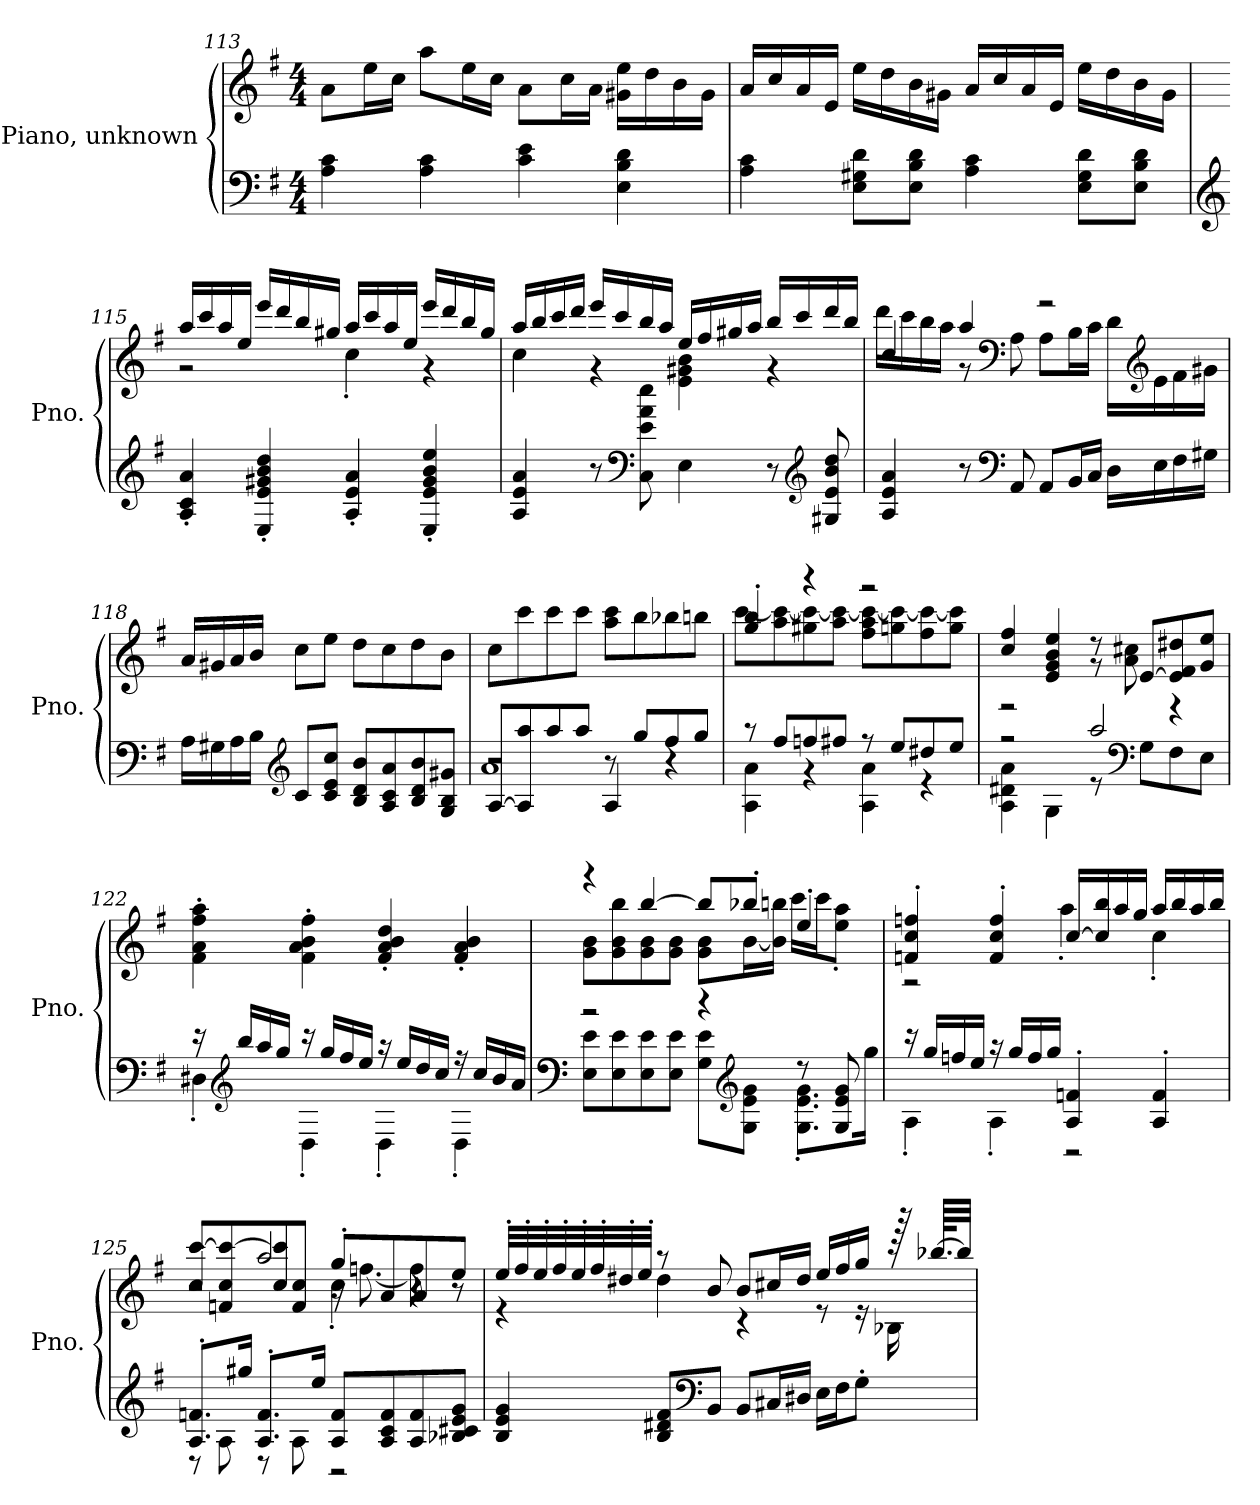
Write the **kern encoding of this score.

**kern	**kern
*part1	*part1
*staff2	*staff1
*I"Piano, unknown	*
*I'Pno.	*
!!LO:LB:g=z
*clefF4	*clefG2
*k[f#]	*k[f#]
*M4/4	*M4/4
=113	=113
4A\ 4c\	8a\L
.	16ee\L
.	16cc\JJ
4A\ 4c\	8aa\L
.	16ee\L
.	16cc\JJ
4c\ 4e\	8a\L
.	16cc\L
.	16a\JJ
4E\ 4B\ 4d\	16g#X\ 16ee\LL
.	16dd\
.	16b\
.	16g#\JJ
=114	=114
4A\ 4c\	16a/LL
.	16cc/
.	16a/
.	16e/JJ
8E\ 8G#X\ 8d\L	16ee\LL
.	16dd\
8E\ 8B\ 8d\J	16b\
.	16g#X\JJ
4A\ 4c\	16a/LL
.	16cc/
.	16a/
.	16e/JJ
8E\ 8G#\ 8d\L	16ee\LL
.	16dd\
8E\ 8B\ 8d\J	16b\
.	16g#\JJ
!!LO:LB:g=z
=115	=115
*clefG2	*
*	*^
4A/' 4c/' 4a/'	16aa/LL	2r
.	16ccc/	.
.	16aa/	.
.	16ee/JJ	.
4E/' 4e/' 4g#X/' 4b/' 4dd/'	16eee/LL	.
.	16ddd/	.
.	16bb/	.
.	16gg#X/JJ	.
4A/' 4e/' 4a/'	16aa/LL	4cc'\
.	16ccc/	.
.	16aa/	.
.	16ee/JJ	.
4E/' 4e/' 4g#/' 4b/' 4ee/'	16eee/LL	4r
.	16ddd/	.
.	16bb/	.
.	16gg#/JJ	.
=116	=116	=116
4A/ 4e/ 4a/	16aa/LL	4cc\
.	16bb/	.
.	16ccc/	.
.	16ddd/JJ	.
8r	16eee/LL	4r
.	16ccc/	.
*clefF4	*	*
8C\ 8e\ 8a\ 8ee\	16bb/	.
.	16aa/JJ	.
4E\	16ee/LL	4e\ 4g#X\ 4b\
.	16ff#/	.
.	16gg#X/	.
.	16aa/JJ	.
8r	16bb/LL	4r
.	16ccc/	.
*clefG2	*	*
8G#X/ 8e/ 8b/ 8dd/	16ddd/	.
.	16bb/JJ	.
!!LO:LB:g=z	!!
=117	=117	=117
4A/ 4e/ 4a/	4cc/	16ddd\LL
.	.	16ccc\
.	.	16bb\
.	.	16aa\JJ
8r	4aa/	8r
*clefF4	*clefF4	*
8AA/	.	8A\
8AA/L	2r	8A\L
16BB/L	.	16B\L
16C/JJ	.	16c\JJ
16D\LL	.	16d\LL
*	*clefG2	*
16E\	.	16e\
16F#\	.	16f#\
16G#X\JJ	.	16g#X\JJ
*	*v	*v
=118	=118
16A\LL	16a/LL
16G#X\	16g#X/
16A\	16a/
16B\JJ	16b/JJ
*clefG2	*
8c/L	8cc\L
8c/ 8e/ 8cc/J	8ee\J
8B/ 8d/ 8b/L	8dd\L
8A/ 8c/ 8a/	8cc\
8B/ 8d/ 8b/	8dd\
8G#/ 8B/ 8g#X/J	8b\J
!!LO:PB:g=z
=119	=119
*^	*
*	*^	*
[8A/L	1a	2r	8cc\L
8A/] 8aa/	.	.	8ccc\
8aa/	.	.	8ccc\
8aa/J	.	.	8ccc\J
8r	.	4A/	8aa\ 8ccc\L
8gg/L	.	.	8bb\
8ff#/	.	4r	8bb-X\
8gg/J	.	.	8bbn\J
*	*v	*v	*
=120	=120	=120
*	*	*^
8r	4A\ 4a\	4gg/' 4bb/'	[8ccc\L
8ff#/L	.	.	8aa\ 8ccc\_
8ffn/	4r	4r	8gg#X\ 8ccc\_
8ff#X/J	.	.	8aa\ 8ccc\_J
8r	4A\ 4a\	2r	8ff#\ 8aa\ 8ccc\_L
8ee/L	.	.	8ggn\ 8ccc\_
8dd#X/	4r	.	8ff#\ 8ccc\_
8ee/J	.	.	8gg\ 8ccc\]J
=121	=121	=121	=121
2r	4A\ 4d#X\ 4a\	4cc/ 4ff#/	2r
.	4G\	4e/ 4g/ 4b/ 4ee/	.
2aa/	8r	8r	8r
*clefF4	*	*	*
.	8G\L	[8e/L	8a\ 8cc#X\
.	8F#\	8e/] 8f#/ 8dd#X/	4r
.	8E\J	8g/ 8ee/J	.
*	*	*v	*v
!!LO:LB:g=z
=122	=122	=122
16r	4D#X'\	4f#\' 4a\' 4ff#\' 4aa\'
*clefG2	*	*
16bb/LL	.	.
16aa/	.	.
16gg/JJ	.	.
16r	4D#'\	4f#\' 4a\' 4b\' 4ff#\'
16gg/LL	.	.
16ff#/	.	.
16ee/JJ	.	.
16r	4D#'\	4f#/' 4a/' 4b/' 4dd/'
16ee/LL	.	.
16dd/	.	.
16cc/JJ	.	.
16r	4D#'\	4f#/' 4a/' 4b/'
16cc/LL	.	.
16b/	.	.
16a/JJ	.	.
=123	=123	=123
*clefF4	*	*
*	*	*^
2r	8E\ 8e\L	4r	8g\ 8b\L
.	8E\ 8e\	.	8g\ 8b\ 8bb\
.	8E\ 8e\	[4bb/	8g\ 8b\
.	8E\ 8e\J	.	8g\ 8b\J
4r	8G\ 8e\L	8bb/L]	8g\ 8b\L
*clefG2	*	*	*
.	8G\ 8e\ 8g\J	8bb-X'/J	[16b\L
.	.	.	16b\] 16bbn\JJ
8r	8.G\' 8.e\' 8.g\'L	4ee'/	16ccc\LL
.	.	.	16ccc\J
8G/ 8e/ 8g/	.	.	8ee\' 8aa\'J
.	16gg\Jk	.	.
!!LO:LB:g=z	!!
=124	=124	=124	=124
16r	4A'\	4fn/' 4cc/' 4ffn/'	2r
16gg/LL	.	.	.
16ffn/	.	.	.
16ee/JJ	.	.	.
16r	4A'\	4f/' 4cc/' 4ff/'	.
16gg/LL	.	.	.
16ff/	.	.	.
16gg/JJ	.	.	.
4A/' 4fn/'	2r	[16cc/LL	4aa'\
.	.	16cc/] 16bb/	.
.	.	16aa/	.
.	.	16gg/JJ	.
4A/' 4f/'	.	16aa/LL	4cc'\
.	.	16bb/	.
.	.	16aa/	.
.	.	16bb/JJ	.
=125	=125	=125	=125
*	*	*^	*^
8.A/' 8.fn/'L	8r	4cc'/	2r	[8ccc/L	2r
.	8A\	.	.	8fn/ 8cc/ 8ccc/_	.
16gg#X/Jk	.	.	.	.	.
8.A/' 8.f/'L	8r	2aa/	.	8cc/ 8ccc/]	.
.	8A\	.	.	8f/ 8cc/J	.
16ee/Jk	.	.	.	.	.
8A/ 8f/L	2r	.	16r	8gg'/L	4cc'\
.	.	.	[8.ffn\	.	.
8A/ 8c/ 8f/	.	.	.	8a/	.
8A/ 8f/	.	4r	8ff\]	8a/	4r
8B-X/ 8c#X/ 8e/ 8g/J	.	.	8r	8ee/J	.
*v	*v	*	*	*	*
*	*	*v	*v	*v
!!LO:LB:g=z
=126	=126	=126
4B/ 4e/ 4g/	32ee'/LLL	4r
.	32ff#'/	.
.	32ee'/	.
.	32ff#'/	.
.	32ee'/	.
.	32ff#'/	.
.	32dd#X'/	.
.	32ee'/JJJ	.
8B/ 8d#X/ 8f#/L	8r	4dd#\
*clefF4	*	*
8BB/J	8b/	.
8BB/L	8b/L	4r
16C#X/L	16cc#X/L	.
16D#X/JJ	16dd#/JJ	.
16E\LL	16ee/LL	8r
16F#\J	16ff#/	.
8G'\J	16gg/JJ	16r
.	128r	16B-X\
.	[64.bb-X/KLLL	.
.	32bb-/JJJ]	.
*	*v	*v
=	=
*-	*-
